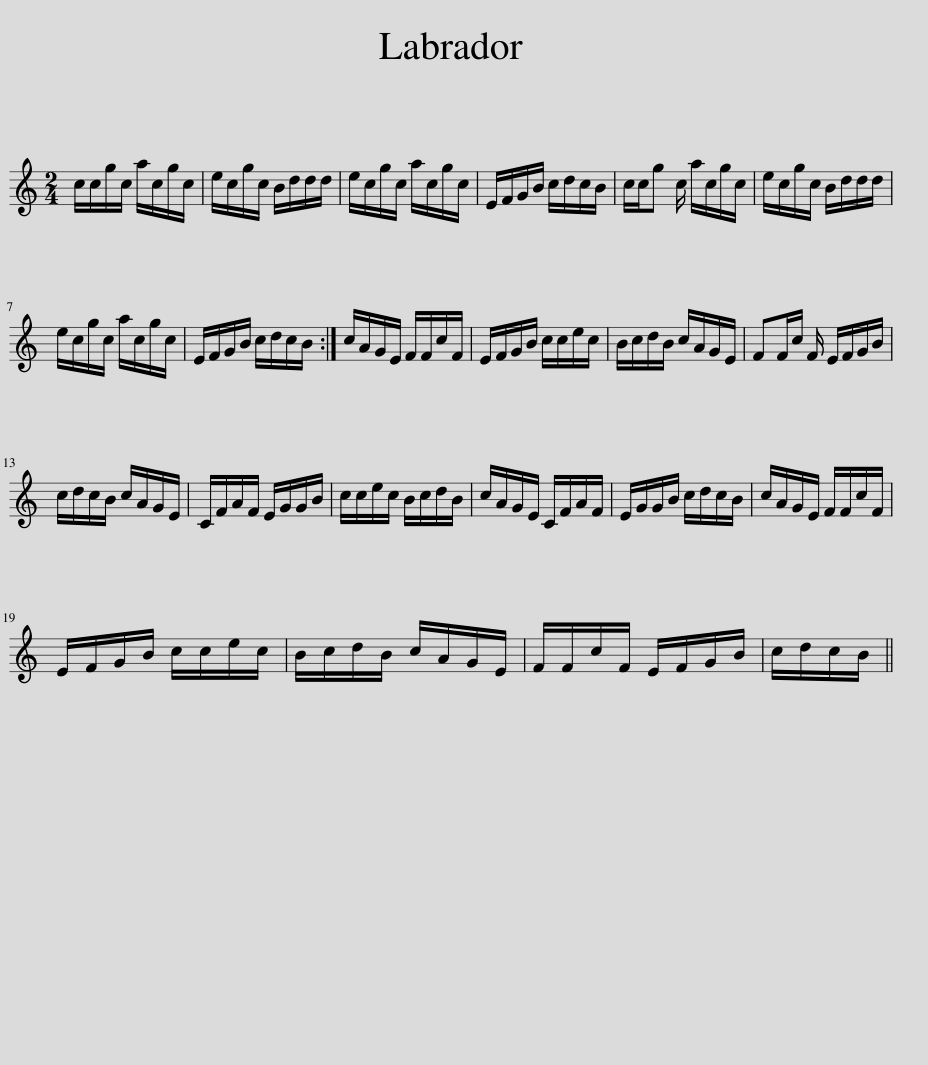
X:1
L:1/8
M:2/4
I:linebreak $
K:C
V:1 treble
V:1
 c/c/g/c/ a/c/g/c/ | e/c/g/c/ B/d/d/d/ | e/c/g/c/ a/c/g/c/ | E/F/G/B/ c/d/c/B/ | c/c/g c/ a/c/g/c/ | %5
 e/c/g/c/ B/d/d/d/ |$ e/c/g/c/ a/c/g/c/ | E/F/G/B/ c/d/c/B/ :| c/A/G/E/ F/F/c/F/ | E/F/G/B/ c/c/e/c/ | %10
 B/c/d/B/ c/A/G/E/ | FF/c/ F/ E/F/G/B/ |$ c/d/c/B/ c/A/G/E/ | C/F/A/F/ E/G/G/B/ | c/c/e/c/ B/c/d/B/ | %15
 c/A/G/E/ C/F/A/F/ | E/G/G/B/ c/d/c/B/ | c/A/G/E/ F/F/c/F/ |$ E/F/G/B/ c/c/e/c/ | B/c/d/B/ c/A/G/E/ | %20
 F/F/c/F/ E/F/G/B/ | c/d/c/B/ || %22
